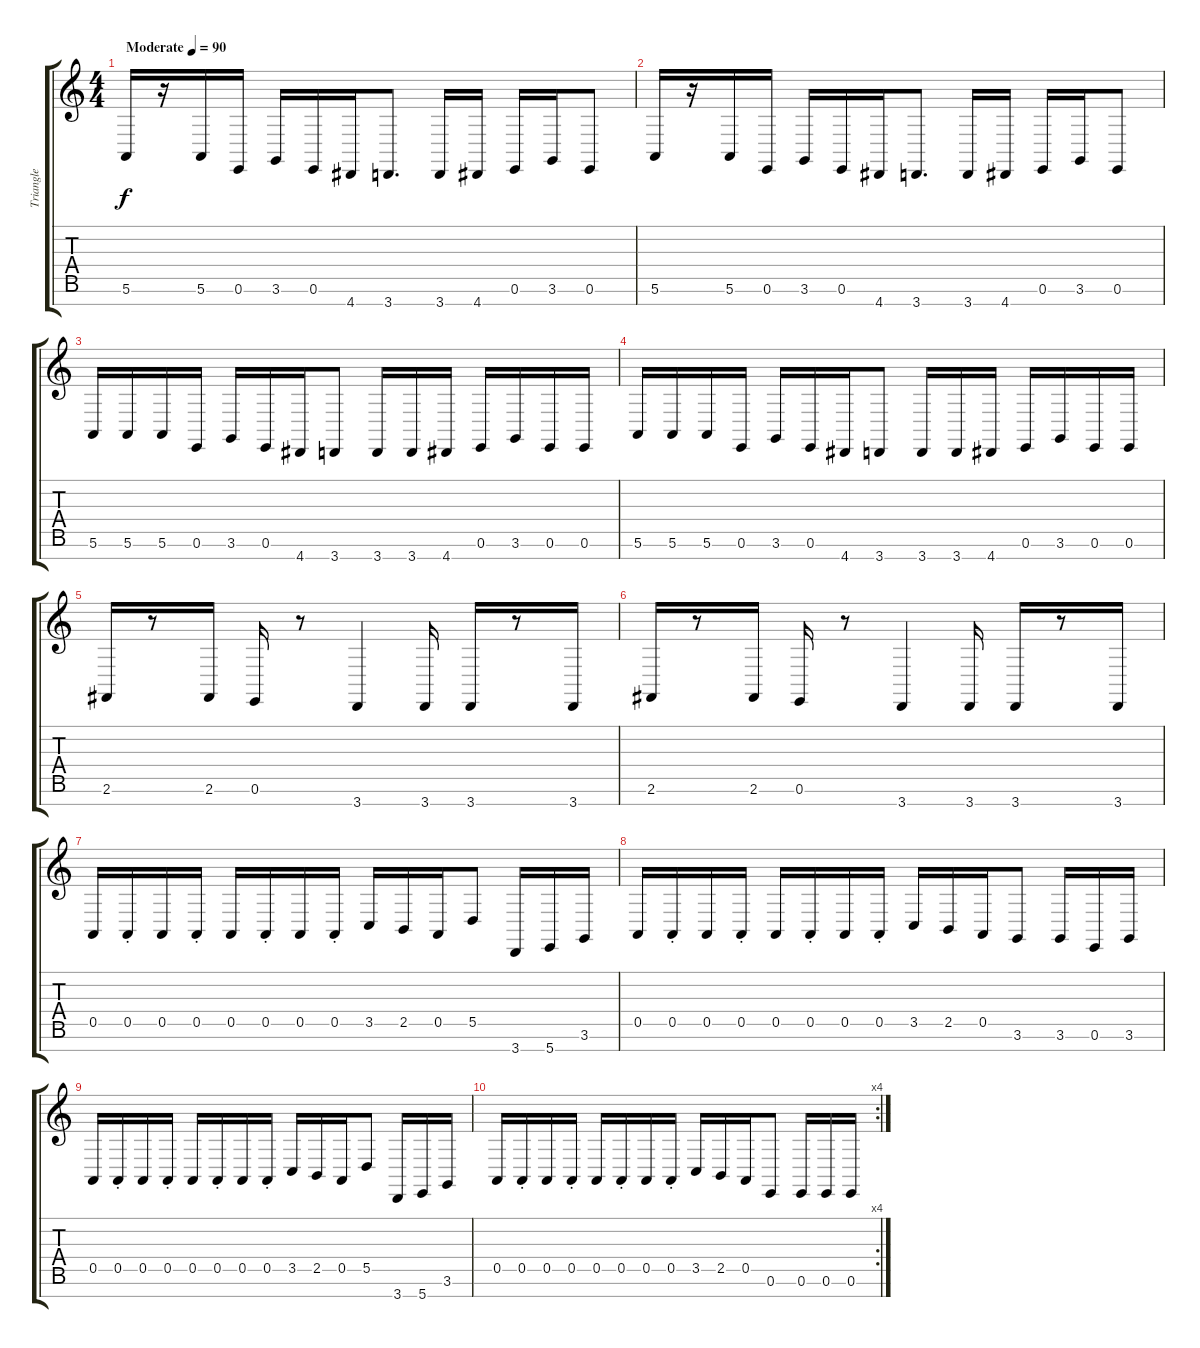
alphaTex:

\track ("Triangle" "Triangle") {instrument lead1square}
\staff {score tabs}
\tuning (E4 B3 G3 D3 A2 E2 B1) {hide}
\ts (4 4)
\tempo (90 "Moderate")
\clef g2
\ks c
5.6.16{dy f instrument lead1square} r.16 5.6.16 0.6.16 3.6.16 0.6.16 4.7.16 3.7.8{d} 3.7.16 4.7.16 0.6.16 3.6.16 0.6.8 |
5.6.16 r.16 5.6.16 0.6.16 3.6.16 0.6.16 4.7.16 3.7.8{d} 3.7.16 4.7.16 0.6.16 3.6.16 0.6.8 |
5.6.16 5.6.16 5.6.16 0.6.16 3.6.16 0.6.16 4.7.16 3.7.8 3.7.16 3.7.16 4.7.16 0.6.16 3.6.16 0.6.16 0.6.16 |
5.6.16 5.6.16 5.6.16 0.6.16 3.6.16 0.6.16 4.7.16 3.7.8 3.7.16 3.7.16 4.7.16 0.6.16 3.6.16 0.6.16 0.6.16 |
2.6.16 r.8 2.6.16 0.6.16 r.8 3.7.4 3.7.16 3.7.16 r.8 3.7.16 |
2.6.16 r.8 2.6.16 0.6.16 r.8 3.7.4 3.7.16 3.7.16 r.8 3.7.16 |
0.5.16 0.5{st}.16 0.5.16 0.5{st}.16 0.5.16 0.5{st}.16 0.5.16 0.5{st}.16 3.5.16 2.5.16 0.5.16 5.5.8 3.7.16 5.7.16 3.6.16 |
0.5.16 0.5{st}.16 0.5.16 0.5{st}.16 0.5.16 0.5{st}.16 0.5.16 0.5{st}.16 3.5.16 2.5.16 0.5.16 3.6.8 3.6.16 0.6.16 3.6.16 |
0.5.16 0.5{st}.16 0.5.16 0.5{st}.16 0.5.16 0.5{st}.16 0.5.16 0.5{st}.16 3.5.16 2.5.16 0.5.16 5.5.8 3.7.16 5.7.16 3.6.16 |
\rc 4
0.5.16 0.5{st}.16 0.5.16 0.5{st}.16 0.5.16 0.5{st}.16 0.5.16 0.5{st}.16 3.5.16 2.5.16 0.5.16 0.6.8 0.6.16 0.6.16 0.6.16
